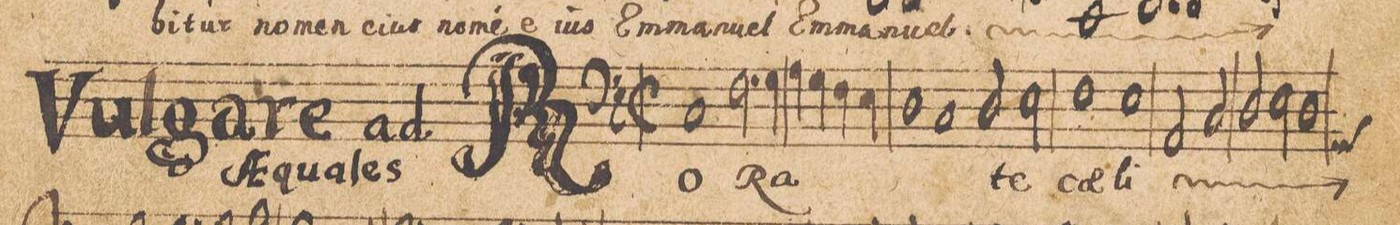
**kern	**text	**text
*I"[BASSVS.]	*	*
*clefF4	*	*
*k[]	*	*
*met(c|)	*	*
*M2/1	*	*
*all\right	*	*
1C	Ro-	.
*2\right	*	*
2.F\	-Ra-	.
4G\	.	.
=2-	=2-	=2-
4A\	.	.
4G\	.	.
4F\	.	.
4E\	.	.
1D	.	.
=3-	=3-	=3-
1C	.	.
2D/	-te	.
2E\	.	.
=4-	=4-	=4-
1F	cae-	.
1E	-li	.
=5-	=5-	=5-
*	*ij	*
2AA/	Ro-	.
2C/	.	.
2D/	-ra-	.
2E\	-te	.
=6-	=6-	=6-
*custos:GG	*	*
1D	cae-	.
*-	*-	*-
